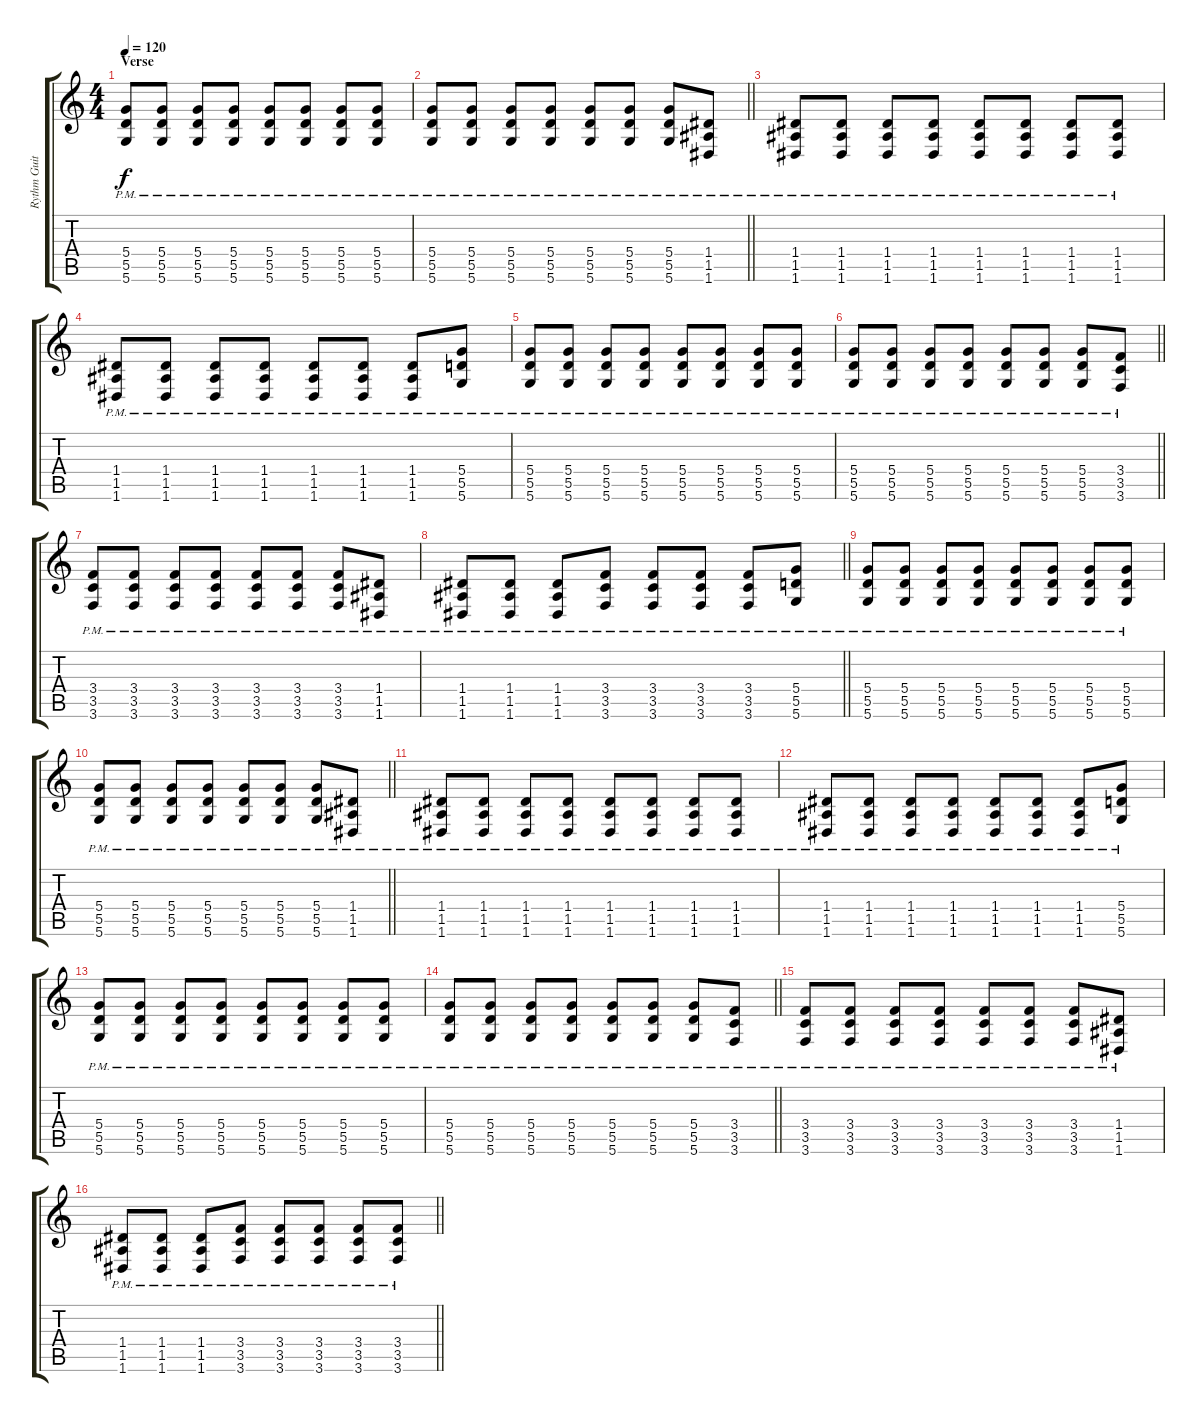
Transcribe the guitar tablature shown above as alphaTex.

\track ("Rythm Guitar" "Rythm Guit") {instrument overdrivenguitar}
\staff {score tabs}
\tuning (E4 B3 G3 D3 A2 D2) {hide}
\ts (4 4)
\section ("" "Verse")
\tempo 120
\clef g2
\ks c
(5.4{pm} 5.5{pm} 5.6{pm}).8{dy f} (5.4{pm} 5.5{pm} 5.6{pm}).8 (5.4{pm} 5.5{pm} 5.6{pm}).8 (5.4{pm} 5.5{pm} 5.6{pm}).8 (5.4{pm} 5.5{pm} 5.6{pm}).8 (5.4{pm} 5.5{pm} 5.6{pm}).8 (5.4{pm} 5.5{pm} 5.6{pm}).8 (5.4{pm} 5.5{pm} 5.6{pm}).8 |
\barLineRight lightlight
(5.4{pm} 5.5{pm} 5.6{pm}).8 (5.4{pm} 5.5{pm} 5.6{pm}).8 (5.4{pm} 5.5{pm} 5.6{pm}).8 (5.4{pm} 5.5{pm} 5.6{pm}).8 (5.4{pm} 5.5{pm} 5.6{pm}).8 (5.4{pm} 5.5{pm} 5.6{pm}).8 (5.4{pm} 5.5{pm} 5.6{pm}).8 (1.4{pm} 1.5{pm} 1.6{pm}).8 |
(1.4{pm} 1.5{pm} 1.6{pm}).8 (1.4{pm} 1.5{pm} 1.6{pm}).8 (1.4{pm} 1.5{pm} 1.6{pm}).8 (1.4{pm} 1.5{pm} 1.6{pm}).8 (1.4{pm} 1.5{pm} 1.6{pm}).8 (1.4{pm} 1.5{pm} 1.6{pm}).8 (1.4{pm} 1.5{pm} 1.6{pm}).8 (1.4{pm} 1.5{pm} 1.6{pm}).8 |
(1.4{pm} 1.5{pm} 1.6{pm}).8 (1.4{pm} 1.5{pm} 1.6{pm}).8 (1.4{pm} 1.5{pm} 1.6{pm}).8 (1.4{pm} 1.5{pm} 1.6{pm}).8 (1.4{pm} 1.5{pm} 1.6{pm}).8 (1.4{pm} 1.5{pm} 1.6{pm}).8 (1.4{pm} 1.5{pm} 1.6{pm}).8 (5.4{pm} 5.5{pm} 5.6{pm}).8 |
(5.4{pm} 5.5{pm} 5.6{pm}).8 (5.4{pm} 5.5{pm} 5.6{pm}).8 (5.4{pm} 5.5{pm} 5.6{pm}).8 (5.4{pm} 5.5{pm} 5.6{pm}).8 (5.4{pm} 5.5{pm} 5.6{pm}).8 (5.4{pm} 5.5{pm} 5.6{pm}).8 (5.4{pm} 5.5{pm} 5.6{pm}).8 (5.4{pm} 5.5{pm} 5.6{pm}).8 |
\barLineRight lightlight
(5.4{pm} 5.5{pm} 5.6{pm}).8 (5.4{pm} 5.5{pm} 5.6{pm}).8 (5.4{pm} 5.5{pm} 5.6{pm}).8 (5.4{pm} 5.5{pm} 5.6{pm}).8 (5.4{pm} 5.5{pm} 5.6{pm}).8 (5.4{pm} 5.5{pm} 5.6{pm}).8 (5.4{pm} 5.5{pm} 5.6{pm}).8 (3.4{pm} 3.5{pm} 3.6{pm}).8 |
(3.4{pm} 3.5{pm} 3.6{pm}).8 (3.4{pm} 3.5{pm} 3.6{pm}).8 (3.4{pm} 3.5{pm} 3.6{pm}).8 (3.4{pm} 3.5{pm} 3.6{pm}).8 (3.4{pm} 3.5{pm} 3.6{pm}).8 (3.4{pm} 3.5{pm} 3.6{pm}).8 (3.4{pm} 3.5{pm} 3.6{pm}).8 (1.4{pm} 1.5{pm} 1.6{pm}).8 |
\barLineRight lightlight
(1.4{pm} 1.5{pm} 1.6{pm}).8 (1.4{pm} 1.5{pm} 1.6{pm}).8 (1.4{pm} 1.5{pm} 1.6{pm}).8 (3.4{pm} 3.5{pm} 3.6{pm}).8 (3.4{pm} 3.5{pm} 3.6{pm}).8 (3.4{pm} 3.5{pm} 3.6{pm}).8 (3.4{pm} 3.5{pm} 3.6{pm}).8 (5.4{pm} 5.5{pm} 5.6{pm}).8 |
(5.4{pm} 5.5{pm} 5.6{pm}).8 (5.4{pm} 5.5{pm} 5.6{pm}).8 (5.4{pm} 5.5{pm} 5.6{pm}).8 (5.4{pm} 5.5{pm} 5.6{pm}).8 (5.4{pm} 5.5{pm} 5.6{pm}).8 (5.4{pm} 5.5{pm} 5.6{pm}).8 (5.4{pm} 5.5{pm} 5.6{pm}).8 (5.4{pm} 5.5{pm} 5.6{pm}).8 |
\barLineRight lightlight
(5.4{pm} 5.5{pm} 5.6{pm}).8 (5.4{pm} 5.5{pm} 5.6{pm}).8 (5.4{pm} 5.5{pm} 5.6{pm}).8 (5.4{pm} 5.5{pm} 5.6{pm}).8 (5.4{pm} 5.5{pm} 5.6{pm}).8 (5.4{pm} 5.5{pm} 5.6{pm}).8 (5.4{pm} 5.5{pm} 5.6{pm}).8 (1.4{pm} 1.5{pm} 1.6{pm}).8 |
(1.4{pm} 1.5{pm} 1.6{pm}).8 (1.4{pm} 1.5{pm} 1.6{pm}).8 (1.4{pm} 1.5{pm} 1.6{pm}).8 (1.4{pm} 1.5{pm} 1.6{pm}).8 (1.4{pm} 1.5{pm} 1.6{pm}).8 (1.4{pm} 1.5{pm} 1.6{pm}).8 (1.4{pm} 1.5{pm} 1.6{pm}).8 (1.4{pm} 1.5{pm} 1.6{pm}).8 |
(1.4{pm} 1.5{pm} 1.6{pm}).8 (1.4{pm} 1.5{pm} 1.6{pm}).8 (1.4{pm} 1.5{pm} 1.6{pm}).8 (1.4{pm} 1.5{pm} 1.6{pm}).8 (1.4{pm} 1.5{pm} 1.6{pm}).8 (1.4{pm} 1.5{pm} 1.6{pm}).8 (1.4{pm} 1.5{pm} 1.6{pm}).8 (5.4{pm} 5.5{pm} 5.6{pm}).8 |
(5.4{pm} 5.5{pm} 5.6{pm}).8 (5.4{pm} 5.5{pm} 5.6{pm}).8 (5.4{pm} 5.5{pm} 5.6{pm}).8 (5.4{pm} 5.5{pm} 5.6{pm}).8 (5.4{pm} 5.5{pm} 5.6{pm}).8 (5.4{pm} 5.5{pm} 5.6{pm}).8 (5.4{pm} 5.5{pm} 5.6{pm}).8 (5.4{pm} 5.5{pm} 5.6{pm}).8 |
\barLineRight lightlight
(5.4{pm} 5.5{pm} 5.6{pm}).8 (5.4{pm} 5.5{pm} 5.6{pm}).8 (5.4{pm} 5.5{pm} 5.6{pm}).8 (5.4{pm} 5.5{pm} 5.6{pm}).8 (5.4{pm} 5.5{pm} 5.6{pm}).8 (5.4{pm} 5.5{pm} 5.6{pm}).8 (5.4{pm} 5.5{pm} 5.6{pm}).8 (3.4{pm} 3.5{pm} 3.6{pm}).8 |
(3.4{pm} 3.5{pm} 3.6{pm}).8 (3.4{pm} 3.5{pm} 3.6{pm}).8 (3.4{pm} 3.5{pm} 3.6{pm}).8 (3.4{pm} 3.5{pm} 3.6{pm}).8 (3.4{pm} 3.5{pm} 3.6{pm}).8 (3.4{pm} 3.5{pm} 3.6{pm}).8 (3.4{pm} 3.5{pm} 3.6{pm}).8 (1.4{pm} 1.5{pm} 1.6{pm}).8 |
\barLineRight lightlight
(1.4{pm} 1.5{pm} 1.6{pm}).8 (1.4{pm} 1.5{pm} 1.6{pm}).8 (1.4{pm} 1.5{pm} 1.6{pm}).8 (3.4{pm} 3.5{pm} 3.6{pm}).8 (3.4{pm} 3.5{pm} 3.6{pm}).8 (3.4{pm} 3.5{pm} 3.6{pm}).8 (3.4{pm} 3.5{pm} 3.6{pm}).8 (3.4{pm} 3.5{pm} 3.6{pm}).8
